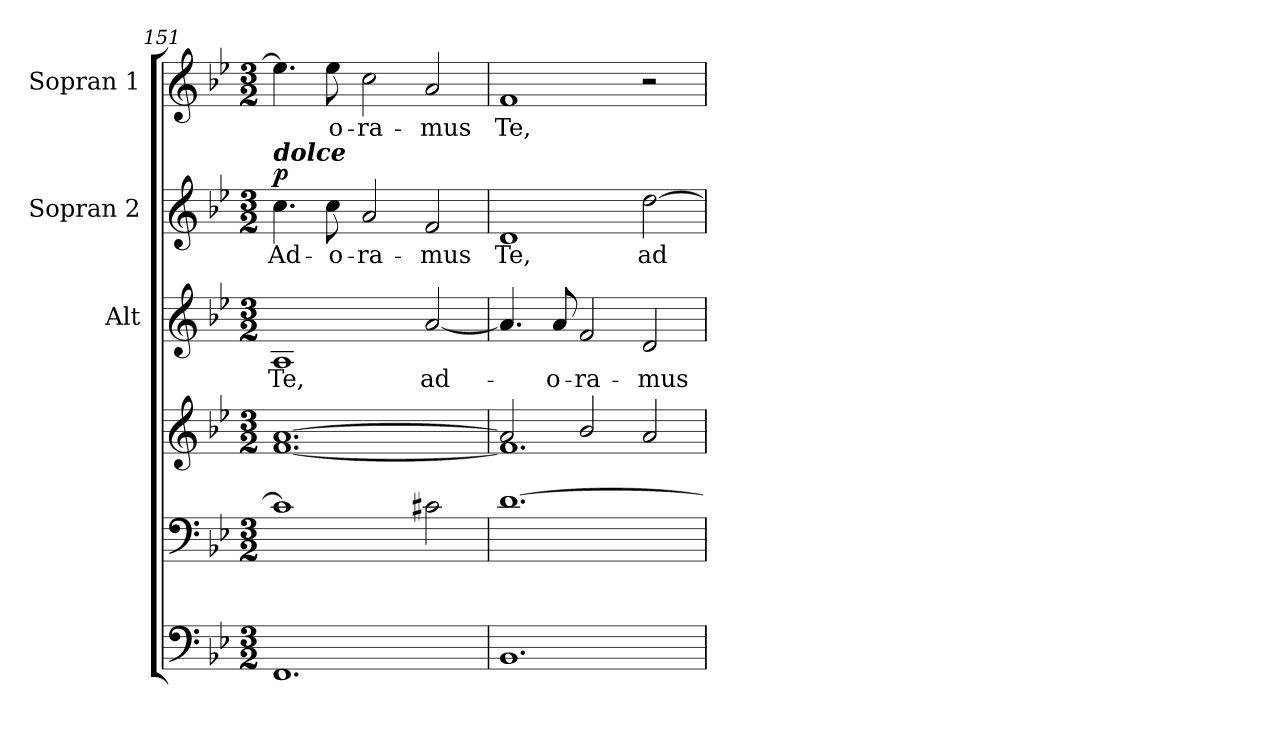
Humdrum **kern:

**kern	**kern	**kern	**kern	**text	**kern	**text	**dynam	**kern	**text
*part5	*part4	*part4	*part3	*part3	*part2	*part2	*part2	*part1	*part1
*staff6	*staff5	*staff4	*staff3	*staff3	*staff2	*staff2	*staff2	*staff1	*staff1
*	*	*	*I"Alt	*	*I"Sopran 2	*	*	*I"Sopran 1	*
*	*	*	*I'A.	*	*I'S. 2	*	*	*I'S. 1	*
*clefF4	*clefF4	*clefG2	*clefG2	*	*clefG2	*	*	*clefG2	*
*k[b-e-]	*k[b-e-]	*k[b-e-]	*k[b-e-]	*	*k[b-e-]	*	*	*k[b-e-]	*
*B-:	*B-:	*B-:	*B-:	*	*B-:	*	*	*B-:	*
*M3/2	*M3/2	*M3/2	*M3/2	*	*M3/2	*	*	*M3/2	*
=151	=151	=151	=151	=151	=151	=151	=151	=151	=151
*	*	*^	*	*	*	*	*	*	*
!	!	!	!	!	!	!LO:TX:a:Bi:t=dolce	!	!	!	!
!	!	!	!	!	!LO:LY:b	!	!LO:LY:b	!LO:DY:a	!	!
1.FF	1c]	[>1.a	[<1.f	1A	Te,	4.cc\	Ad-	p	4.ee-\]	.
!	!	!	!	!	!	!	!LO:LY:b	!	!	!LO:LY:b
.	.	.	.	.	.	8cc\	-o-	.	8ee-\	-o-
!	!	!	!	!	!	!	!LO:LY:b	!	!	!LO:LY:b
.	.	.	.	.	.	2a/	-ra-	.	2cc\	-ra-
!	!	!	!	!	!LO:LY:b	!	!LO:LY:b	!	!	!LO:LY:b
.	2c#X\	.	.	[2a/	ad-	2f/	-mus	.	2a/	-mus
=152	=152	=152	=152	=152	=152	=152	=152	=152	=152	=152
!	!	!	!	!	!	!	!LO:LY:b	!	!	!LO:LY:b
1.BB-	[1.d	2a/]	1.f]	4.a/]	.	1d	Te,	.	1f	Te,
!	!	!	!	!	!LO:LY:b	!	!	!	!	!
.	.	.	.	8a/	-o-	.	.	.	.	.
!	!	!	!	!	!LO:LY:b	!	!	!	!	!
.	.	2b-/	.	2f/	-ra-	.	.	.	.	.
!	!	!	!	!	!LO:LY:b	!	!LO:LY:b	!	!	!
.	.	2a/	.	2d/	-mus	[2dd\	ad-	.	2r	.
*	*	*v	*v	*	*	*	*	*	*	*
=	=	=	=	=	=	=	=	=	=
*-	*-	*-	*-	*-	*-	*-	*-	*-	*-
